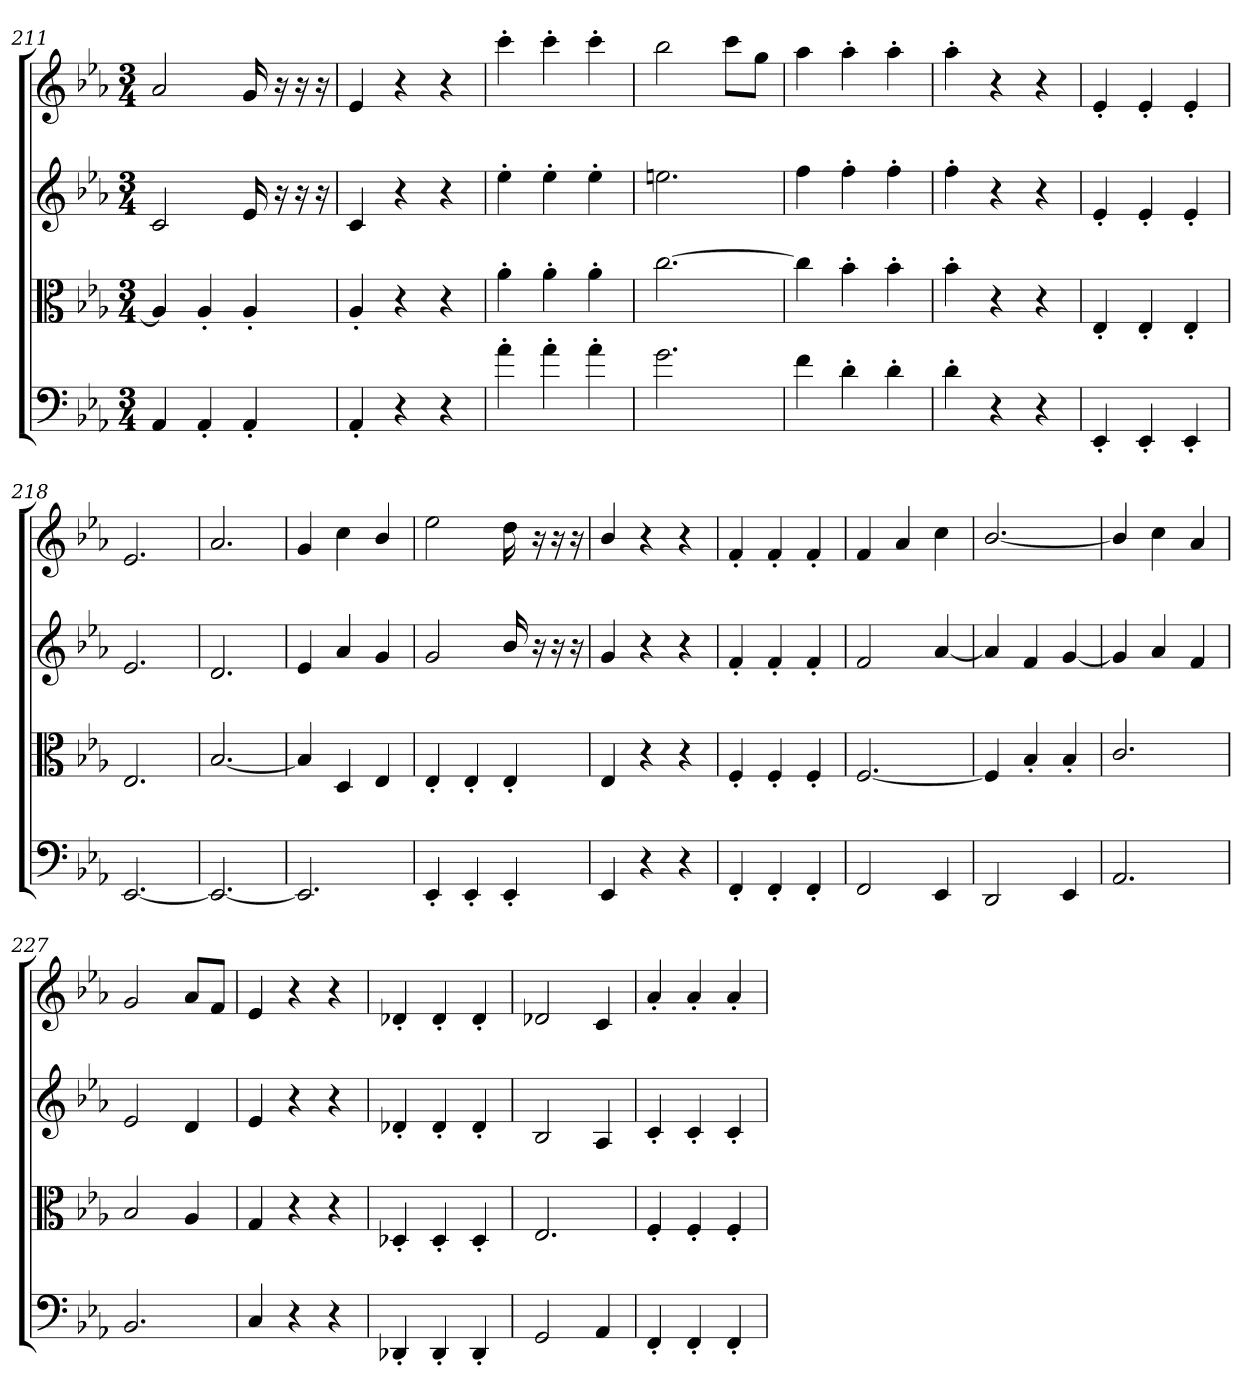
**kern	**kern	**kern	**kern
*part4	*part3	*part2	*part1
*staff4	*staff3	*staff2	*staff1
*clefF4	*clefC3	*clefG2	*clefG2
*k[b-e-a-]	*k[b-e-a-]	*k[b-e-a-]	*k[b-e-a-]
*E-:	*E-:	*E-:	*E-:
*M3/4	*M3/4	*M3/4	*M3/4
=211	=211	=211	=211
4AA-/	4A-/]	2c/	2a-/
4AA-'/	4A-'/	.	.
4AA-'/	4A-'/	16e-/	16g/
.	.	16r	16r
.	.	16r	16r
.	.	16r	16r
=212	=212	=212	=212
4AA-'/	4A-'/	4c/	4e-/
4r	4r	4r	4r
4r	4r	4r	4r
=213	=213	=213	=213
4a-'\	4a-'\	4ee-'\	4ccc'\
4a-'\	4a-'\	4ee-'\	4ccc'\
4a-'\	4a-'\	4ee-'\	4ccc'\
=214	=214	=214	=214
2.g\	[2.cc\	2.een\	2bb-\
.	.	.	8ccc\L
.	.	.	8gg\J
=215	=215	=215	=215
4f\	4cc\]	4ff\	4aa-\
4d'\	4b-'\	4ff'\	4aa-'\
4d'\	4b-'\	4ff'\	4aa-'\
=216	=216	=216	=216
4d'\	4b-'\	4ff'\	4aa-'\
4r	4r	4r	4r
4r	4r	4r	4r
=217	=217	=217	=217
4EE-'/	4E-'/	4e-'/	4e-'/
4EE-'/	4E-'/	4e-'/	4e-'/
4EE-'/	4E-'/	4e-'/	4e-'/
=218	=218	=218	=218
[2.EE-/	2.E-/	2.e-/	2.e-/
=219	=219	=219	=219
2.EE-/_	[2.B-/	2.d/	2.a-/
=220	=220	=220	=220
2.EE-/]	4B-/]	4e-/	4g/
.	4D/	4a-/	4cc\
.	4E-/	4g/	4b-/
=221	=221	=221	=221
4EE-'/	4E-'/	2g/	2ee-\
4EE-'/	4E-'/	.	.
4EE-'/	4E-'/	16b-/	16dd\
.	.	16r	16r
.	.	16r	16r
.	.	16r	16r
=222	=222	=222	=222
4EE-/	4E-/	4g/	4b-/
4r	4r	4r	4r
4r	4r	4r	4r
=223	=223	=223	=223
4FF'/	4F'/	4f'/	4f'/
4FF'/	4F'/	4f'/	4f'/
4FF'/	4F'/	4f'/	4f'/
=224	=224	=224	=224
2FF/	[2.F/	2f/	4f/
.	.	.	4a-/
4EE-/	.	[4a-/	4cc\
=225	=225	=225	=225
2DD/	4F/]	4a-/]	[2.b-/
.	4B-'/	4f/	.
4EE-/	4B-'/	[4g/	.
=226	=226	=226	=226
2.AA-/	2.c/	4g/]	4b-/]
.	.	4a-/	4cc\
.	.	4f/	4a-/
=227	=227	=227	=227
2.BB-/	2B-/	2e-/	2g/
.	4A-/	4d/	8a-/L
.	.	.	8f/J
=228	=228	=228	=228
4C/	4G/	4e-/	4e-/
4r	4r	4r	4r
4r	4r	4r	4r
=229	=229	=229	=229
4DD-X'/	4D-X'/	4d-X'/	4d-X'/
4DD-'/	4D-'/	4d-'/	4d-'/
4DD-'/	4D-'/	4d-'/	4d-'/
=230	=230	=230	=230
2GG/	2.E-/	2B-/	2d-X/
4AA-/	.	4A-/	4c/
=231	=231	=231	=231
4FF'/	4F'/	4c'/	4a-'/
4FF'/	4F'/	4c'/	4a-'/
4FF'/	4F'/	4c'/	4a-'/
=	=	=	=
*-	*-	*-	*-
